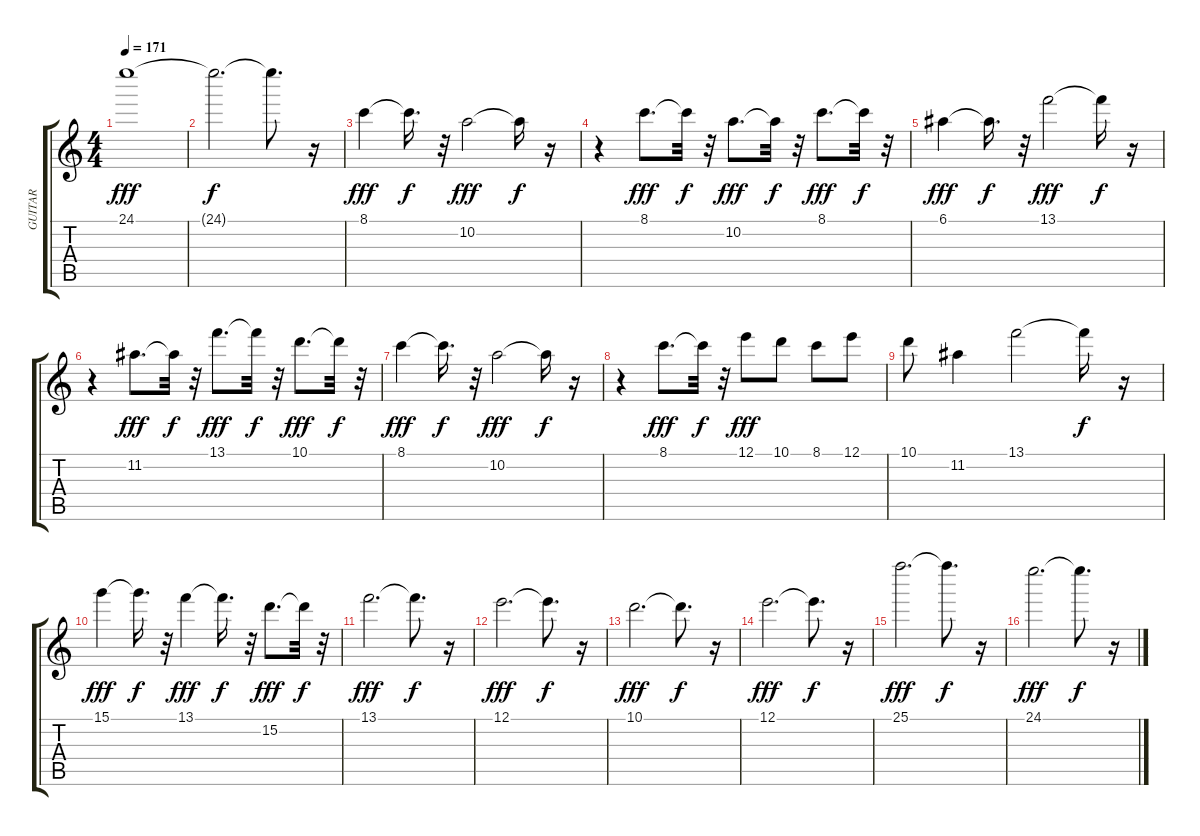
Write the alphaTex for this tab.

\track ("GUITAR" "GUITAR") {instrument acousticguitarsteel}
\staff {score tabs}
\tuning (E4 B3 G3 D3 A2 E2) {hide}
\ts (4 4)
\tempo 171
\clef g2
\ks c
24.1.1{dy fff} |
24.1{t}.2{d dy f} 24.1{t}.8{d} r.16 |
8.1.4{dy fff} 8.1{t}.16{d dy f} r.32 10.2.2{dy fff} 10.2{t}.16{dy f} r.16 |
r.4 8.1.8{d dy fff} 8.1{t}.32{dy f} r.32 10.2.8{d dy fff} 10.2{t}.32{dy f} r.32 8.1.8{d dy fff} 8.1{t}.32{dy f} r.32 |
6.1.4{dy fff} 6.1{t}.16{d dy f} r.32 13.1.2{dy fff} 13.1{t}.16{dy f} r.16 |
r.4 11.2.8{d dy fff} 11.2{t}.32{dy f} r.32 13.1.8{d dy fff} 13.1{t}.32{dy f} r.32 10.1.8{d dy fff} 10.1{t}.32{dy f} r.32 |
8.1.4{dy fff} 8.1{t}.16{d dy f} r.32 10.2.2{dy fff} 10.2{t}.16{dy f} r.16 |
r.4 8.1.8{d dy fff} 8.1{t}.32{dy f} r.32 12.1.8{dy fff} 10.1.8 8.1.8 12.1.8 |
10.1.8 11.2.4 13.1.2 13.1{t}.16{dy f} r.16 |
15.1.4{dy fff} 15.1{t}.16{d dy f} r.32 13.1.4{dy fff} 13.1{t}.16{d dy f} r.32 15.2.8{d dy fff} 15.2{t}.32{dy f} r.32 |
13.1.2{d dy fff} 13.1{t}.8{d dy f} r.16 |
12.1.2{d dy fff} 12.1{t}.8{d dy f} r.16 |
10.1.2{d dy fff} 10.1{t}.8{d dy f} r.16 |
12.1.2{d dy fff} 12.1{t}.8{d dy f} r.16 |
25.1.2{d dy fff} 25.1{t}.8{d dy f} r.16 |
24.1.2{d dy fff} 24.1{t}.8{d dy f} r.16
